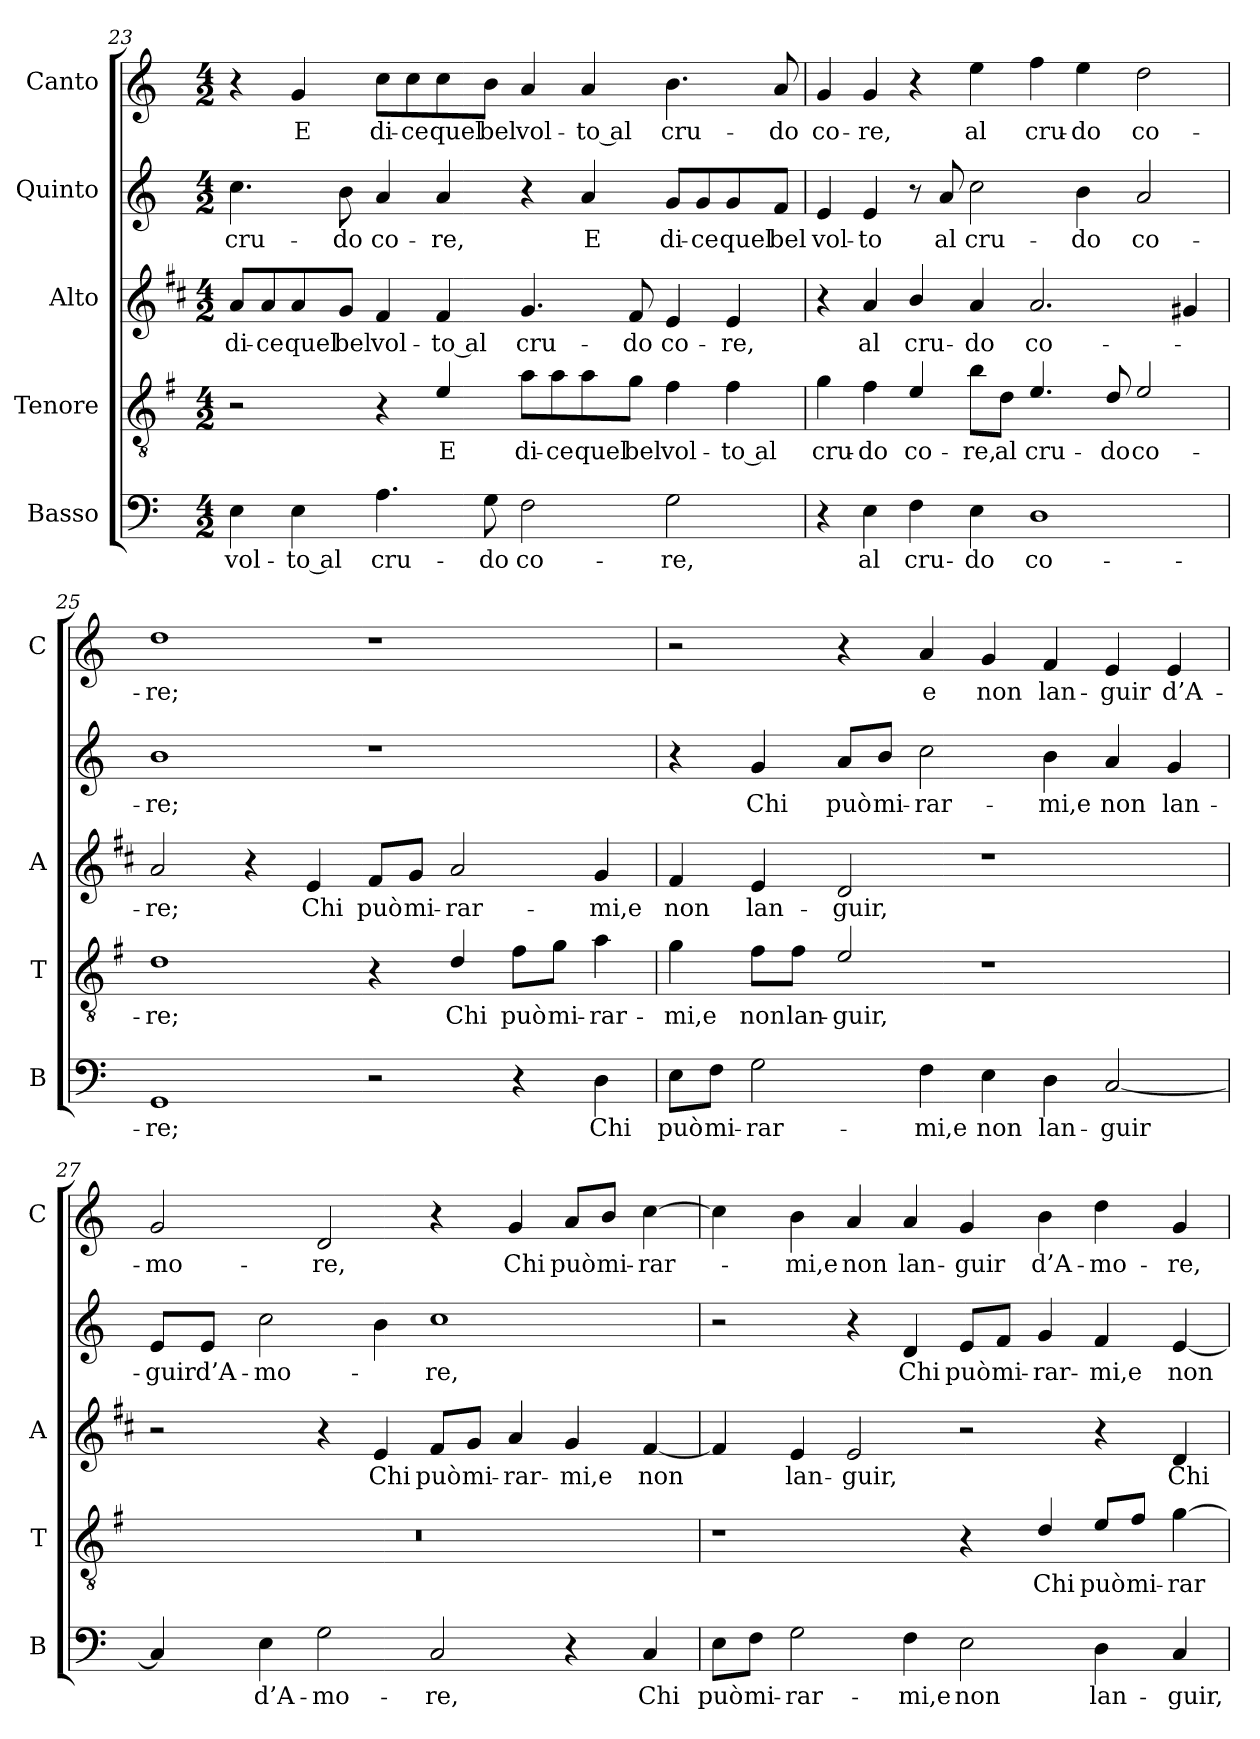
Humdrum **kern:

**kern	**text	**kern	**text	**kern	**text	**kern	**text	**kern	**text
*part5	*part5	*part4	*part4	*part3	*part3	*part2	*part2	*part1	*part1
*staff5	*staff5	*staff4	*staff4	*staff3	*staff3	*staff2	*staff2	*staff1	*staff1
*I"Basso	*	*I"Tenore	*	*I"Alto	*	*I"Quinto	*	*I"Canto	*
*I'B	*	*I'T	*	*I'A	*	*	*	*I'C	*
*clefF4	*	*clefGv2	*	*clefG2	*	*clefG2	*	*clefG2	*
*	*	*ITrd4c7	*	*ITrd1c2	*	*	*	*	*
*k[]	*	*k[]	*	*k[]	*	*k[]	*	*k[]	*
*C:	*	*C:	*	*C:	*	*C:	*	*C:	*
*M4/2	*	*M4/2	*	*M4/2	*	*M4/2	*	*M4/2	*
=23	=23	=23	=23	=23	=23	=23	=23	=23	=23
!	!LO:LY:b	!	!	!	!LO:LY:b	!	!LO:LY:b	!	!
4E\	vol-	2r	.	8g/L	di-	4.cc\	cru-	4r	.
!	!	!	!	!	!LO:LY:b	!	!	!	!
.	.	.	.	8g/	-ce	.	.	.	.
!	!LO:LY:b	!	!	!	!LO:LY:b	!	!	!	!LO:LY:b
4E\	-to al	.	.	8g/	quel	.	.	4g/	E
!	!	!	!	!	!LO:LY:b	!	!LO:LY:b	!	!
.	.	.	.	8f/J	bel	8b\	-do	.	.
!	!LO:LY:b	!	!	!	!LO:LY:b	!	!LO:LY:b	!	!LO:LY:b
4.A\	cru-	4r	.	4e/	vol-	4a/	co-	8cc\L	di-
!	!	!	!	!	!	!	!	!	!LO:LY:b
.	.	.	.	.	.	.	.	8cc\	-ce
!	!	!	!LO:LY:b	!	!LO:LY:b	!	!LO:LY:b	!	!LO:LY:b
.	.	4A/	E	4e/	-to al	4a/	-re,	8cc\	quel
!	!LO:LY:b	!	!	!	!	!	!	!	!LO:LY:b
8G\	-do	.	.	.	.	.	.	8b\J	bel
!	!LO:LY:b	!	!LO:LY:b	!	!LO:LY:b	!	!	!	!LO:LY:b
2F\	co-	8d\L	di-	4.f/	cru-	4r	.	4a/	vol-
!	!	!	!LO:LY:b	!	!	!	!	!	!
.	.	8d\	-ce	.	.	.	.	.	.
!	!	!	!LO:LY:b	!	!	!	!LO:LY:b	!	!LO:LY:b
.	.	8d\	quel	.	.	4a/	E	4a/	-to al
!	!	!	!LO:LY:b	!	!LO:LY:b	!	!	!	!
.	.	8c\J	bel	8e/	-do	.	.	.	.
!	!LO:LY:b	!	!LO:LY:b	!	!LO:LY:b	!	!LO:LY:b	!	!LO:LY:b
2G\	-re,	4B\	vol-	4d/	co-	8g/L	di-	4.b\	cru-
!	!	!	!	!	!	!	!LO:LY:b	!	!
.	.	.	.	.	.	8g/	-ce	.	.
!	!	!	!LO:LY:b	!	!LO:LY:b	!	!LO:LY:b	!	!
.	.	4B\	-to al	4d/	-re,	8g/	quel	.	.
!	!	!	!	!	!	!	!LO:LY:b	!	!LO:LY:b
.	.	.	.	.	.	8f/J	bel	8a/	-do
!!LO:LB:g=z
=24	=24	=24	=24	=24	=24	=24	=24	=24	=24
!	!	!	!LO:LY:b	!	!	!	!LO:LY:b	!	!LO:LY:b
4r	.	4c\	cru-	4r	.	4e/	vol-	4g/	co-
!	!LO:LY:b	!	!LO:LY:b	!	!LO:LY:b	!	!LO:LY:b	!	!LO:LY:b
4E\	al	4B\	-do	4g/	al	4e/	-to	4g/	-re,
!	!LO:LY:b	!	!LO:LY:b	!	!LO:LY:b	!	!	!	!
4F\	cru-	4A/	co-	4a/	cru-	8r	.	4r	.
!	!	!	!	!	!	!	!LO:LY:b	!	!
.	.	.	.	.	.	8a/	al	.	.
!	!LO:LY:b	!	!LO:LY:b	!	!LO:LY:b	!	!LO:LY:b	!	!LO:LY:b
4E\	-do	8e\L	-re,	4g/	-do	2cc\	cru-	4ee\	al
!	!	!	!LO:LY:b	!	!	!	!	!	!
.	.	8G\J	al	.	.	.	.	.	.
!	!LO:LY:b	!	!LO:LY:b	!	!LO:LY:b	!	!	!	!LO:LY:b
1D	co-	4.A/	cru-	2.g/	co-	.	.	4ff\	cru-
!	!	!	!	!	!	!	!LO:LY:b	!	!LO:LY:b
.	.	.	.	.	.	4b\	-do	4ee\	-do
!	!	!	!LO:LY:b	!	!	!	!	!	!
.	.	8G/	-do	.	.	.	.	.	.
!	!	!	!LO:LY:b	!	!	!	!LO:LY:b	!	!LO:LY:b
.	.	2A/	co-	.	.	2a/	co-	2dd\	co-
.	.	.	.	4f#X/	.	.	.	.	.
=25	=25	=25	=25	=25	=25	=25	=25	=25	=25
!	!LO:LY:b	!	!LO:LY:b	!	!LO:LY:b	!	!LO:LY:b	!	!LO:LY:b
1GG	-re;	1G	-re;	2g/	-re;	1b	-re;	1dd	-re;
.	.	.	.	4r	.	.	.	.	.
!	!	!	!	!	!LO:LY:b	!	!	!	!
.	.	.	.	4d/	Chi	.	.	.	.
!	!	!	!	!	!LO:LY:b	!	!	!	!
2r	.	4r	.	8e/L	può	1r	.	1r	.
!	!	!	!	!	!LO:LY:b	!	!	!	!
.	.	.	.	8f/J	mi-	.	.	.	.
!	!	!	!LO:LY:b	!	!LO:LY:b	!	!	!	!
.	.	4G/	Chi	2g/	-rar-	.	.	.	.
!	!	!	!LO:LY:b	!	!	!	!	!	!
4r	.	8B\L	può	.	.	.	.	.	.
!	!	!	!LO:LY:b	!	!	!	!	!	!
.	.	8c\J	mi-	.	.	.	.	.	.
!	!LO:LY:b	!	!LO:LY:b	!	!LO:LY:b	!	!	!	!
4D\	Chi	4d\	-rar-	4f/	-mi,e	.	.	.	.
!!LO:LB:g=z
=26	=26	=26	=26	=26	=26	=26	=26	=26	=26
!	!LO:LY:b	!	!LO:LY:b	!	!LO:LY:b	!	!	!	!
8E\L	può	4c\	-mi,e	4e/	non	4r	.	2r	.
!	!LO:LY:b	!	!	!	!	!	!	!	!
8F\J	mi-	.	.	.	.	.	.	.	.
!	!LO:LY:b	!	!LO:LY:b	!	!LO:LY:b	!	!LO:LY:b	!	!
2G\	-rar-	8B\L	non	4d/	lan-	4g/	Chi	.	.
!	!	!	!LO:LY:b	!	!	!	!	!	!
.	.	8B\J	lan-	.	.	.	.	.	.
!	!	!	!LO:LY:b	!	!LO:LY:b	!	!LO:LY:b	!	!
.	.	2A/	-guir,	2c/	-guir,	8a/L	può	4r	.
!	!	!	!	!	!	!	!LO:LY:b	!	!
.	.	.	.	.	.	8b/J	mi-	.	.
!	!LO:LY:b	!	!	!	!	!	!LO:LY:b	!	!LO:LY:b
4F\	-mi,e	.	.	.	.	2cc\	-rar-	4a/	e
!	!LO:LY:b	!	!	!	!	!	!	!	!LO:LY:b
4E\	non	1r	.	1r	.	.	.	4g/	non
!	!LO:LY:b	!	!	!	!	!	!LO:LY:b	!	!LO:LY:b
4D\	lan-	.	.	.	.	4b\	-mi,e	4f/	lan-
!	!LO:LY:b	!	!	!	!	!	!LO:LY:b	!	!LO:LY:b
[2C/	-guir	.	.	.	.	4a/	non	4e/	-guir
!	!	!	!	!	!	!	!LO:LY:b	!	!LO:LY:b
.	.	.	.	.	.	4g/	lan-	4e/	d’A-
=27	=27	=27	=27	=27	=27	=27	=27	=27	=27
!	!	!	!	!	!	!	!LO:LY:b	!	!LO:LY:b
4C/]	.	0r	.	2r	.	8e/L	-guir	2g/	-mo-
!	!	!	!	!	!	!	!LO:LY:b	!	!
.	.	.	.	.	.	8e/J	d’A-	.	.
!	!LO:LY:b	!	!	!	!	!	!LO:LY:b	!	!
4E\	d’A-	.	.	.	.	2cc\	-mo-	.	.
!	!LO:LY:b	!	!	!	!	!	!	!	!LO:LY:b
2G\	-mo-	.	.	4r	.	.	.	2d/	-re,
!	!	!	!	!	!LO:LY:b	!	!	!	!
.	.	.	.	4d/	Chi	4b\	.	.	.
!	!LO:LY:b	!	!	!	!LO:LY:b	!	!LO:LY:b	!	!
2C/	-re,	.	.	8e/L	può	1cc	-re,	4r	.
!	!	!	!	!	!LO:LY:b	!	!	!	!
.	.	.	.	8f/J	mi-	.	.	.	.
!	!	!	!	!	!LO:LY:b	!	!	!	!LO:LY:b
.	.	.	.	4g/	-rar-	.	.	4g/	Chi
!	!	!	!	!	!LO:LY:b	!	!	!	!LO:LY:b
4r	.	.	.	4f/	-mi,e	.	.	8a/L	può
!	!	!	!	!	!	!	!	!	!LO:LY:b
.	.	.	.	.	.	.	.	8b/J	mi-
!	!LO:LY:b	!	!	!	!LO:LY:b	!	!	!	!LO:LY:b
4C/	Chi	.	.	[4e/	non	.	.	[4cc\	-rar-
!!LO:PB:g=z
=28	=28	=28	=28	=28	=28	=28	=28	=28	=28
!	!LO:LY:b	!	!	!	!	!	!	!	!
8E\L	può	1r	.	4e/]	.	2r	.	4cc\]	.
!	!LO:LY:b	!	!	!	!	!	!	!	!
8F\J	mi-	.	.	.	.	.	.	.	.
!	!LO:LY:b	!	!	!	!LO:LY:b	!	!	!	!LO:LY:b
2G\	-rar-	.	.	4d/	lan-	.	.	4b\	-mi,e
!	!	!	!	!	!LO:LY:b	!	!	!	!LO:LY:b
.	.	.	.	2d/	-guir,	4r	.	4a/	non
!	!LO:LY:b	!	!	!	!	!	!LO:LY:b	!	!LO:LY:b
4F\	-mi,e	.	.	.	.	4d/	Chi	4a/	lan-
!	!LO:LY:b	!	!	!	!	!	!LO:LY:b	!	!LO:LY:b
2E\	non	4r	.	2r	.	8e/L	può	4g/	-guir
!	!	!	!	!	!	!	!LO:LY:b	!	!
.	.	.	.	.	.	8f/J	mi-	.	.
!	!	!	!LO:LY:b	!	!	!	!LO:LY:b	!	!LO:LY:b
.	.	4G/	Chi	.	.	4g/	-rar-	4b\	d’A-
!	!LO:LY:b	!	!LO:LY:b	!	!	!	!LO:LY:b	!	!LO:LY:b
4D\	lan-	8A/L	può	4r	.	4f/	-mi,e	4dd\	-mo-
!	!	!	!LO:LY:b	!	!	!	!	!	!
.	.	8B/J	mi-	.	.	.	.	.	.
!	!LO:LY:b	!	!LO:LY:b	!	!LO:LY:b	!	!LO:LY:b	!	!LO:LY:b
4C/	-guir,	[4c\	-rar-	4c/	Chi	[4e/	non	4g/	-re,
=	=	=	=	=	=	=	=	=	=
*-	*-	*-	*-	*-	*-	*-	*-	*-	*-
